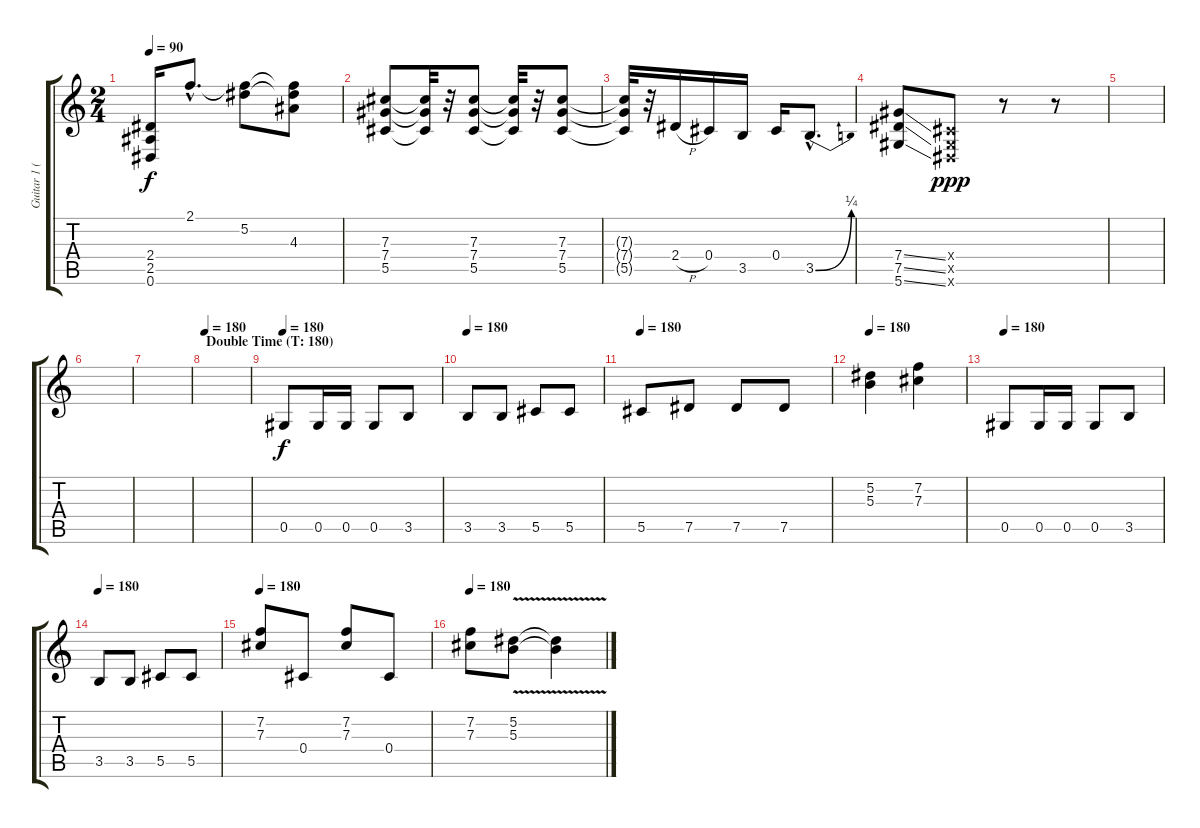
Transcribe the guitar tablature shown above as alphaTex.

\track ("Guitar 1 (Jake E. Lee)" "Guitar 1 (") {instrument distortionguitar}
\staff {score tabs}
\tuning (Eb4 Bb3 Gb3 Db3 Ab2 Eb2) {hide}
\ts (2 4)
\tempo 90
\clef g2
\ks c
(2.4{t} 2.5{t} 0.6{t}).16{dy f} 2.1{hac}.8{d} (2.1{t} 5.2).8 (2.1{t} 5.2{t} 4.3).8 |
(7.3 7.4 5.5).8 (7.3{t} 7.4{t} 5.5{t}).32 r.32 (7.3 7.4 5.5).8 (7.3{t} 7.4{t} 5.5{t}).32 r.32 (7.3 7.4 5.5).8 |
(7.3{t} 7.4{t} 5.5{t}).32 r.32 2.4{h}.16 0.4.16 3.5.16 0.4.16 3.5{be (bend 0 0 60 1) hac}.8{d} |
(7.4{ss} 7.5{ss} 5.6{ss}).8 (0.4{x} 0.5{x} 0.6{x}).8{dy ppp} r.8 r.8 |
|
|
|
\section ("" "Double Time (T: 180)")
\tempo 180
|
\tempo 180
0.5.8{dy f} 0.5.16 0.5.16 0.5.8 3.5.8 |
\tempo 180
3.5.8 3.5.8 5.5.8 5.5.8 |
\tempo 180
5.5.8 7.5.8 7.5.8 7.5.8 |
\tempo 180
(5.2 5.3).4 (7.2 7.3).4 |
\tempo 180
0.5.8 0.5.16 0.5.16 0.5.8 3.5.8 |
\tempo 180
3.5.8 3.5.8 5.5.8 5.5.8 |
\tempo 180
(7.2 7.3).8 0.4.8 (7.2 7.3).8 0.4.8 |
\tempo 180
(7.2 7.3).8 (5.2{v} 5.3{v}).8 (5.2{t} 5.3{t}).4
